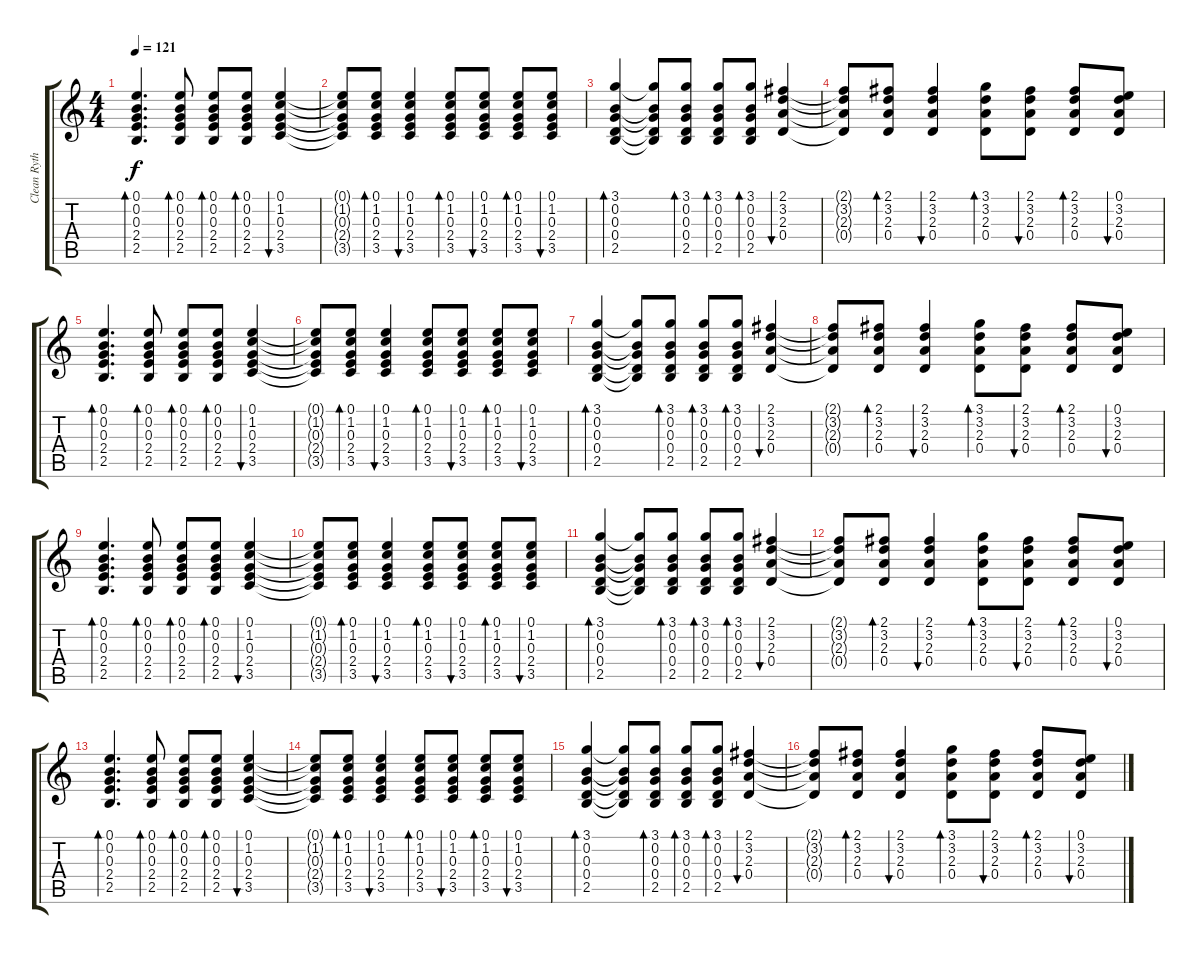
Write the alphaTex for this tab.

\track ("Clean Rythm Guitar" "Clean Ryth") {instrument acousticguitarsteel}
\staff {score tabs}
\tuning (E4 B3 G3 D3 A2 E2) {hide}
\ts (4 4)
\tempo 121
\clef g2
\ks c
(0.1 0.2 0.3 2.4 2.5).4{d bd 60 dy f} (0.1 0.2 0.3 2.4 2.5).8{bd 60} (0.1 0.2 0.3 2.4 2.5).8{bd 60} (0.1 0.2 0.3 2.4 2.5).8{bd 60} (0.1 1.2 0.3 2.4 3.5).4{bu 60} |
(0.1{t} 1.2{t} 0.3{t} 2.4{t} 3.5{t}).8 (0.1 1.2 0.3 2.4 3.5).8{bd 60} (0.1 1.2 0.3 2.4 3.5).4{bu 60} (0.1 1.2 0.3 2.4 3.5).8{bd 60} (0.1 1.2 0.3 2.4 3.5).8{bu 60} (0.1 1.2 0.3 2.4 3.5).8{bd 60} (0.1 1.2 0.3 2.4 3.5).8{bu 60} |
(3.1 0.2 0.3 0.4 2.5).4{bd 60} (3.1{t} 0.2{t} 0.3{t} 0.4{t} 2.5{t}).8 (3.1 0.2 0.3 0.4 2.5).8{bd 60} (3.1 0.2 0.3 0.4 2.5).8{bd 60} (3.1 0.2 0.3 0.4 2.5).8{bd 60} (2.1 3.2 2.3 0.4).4{bu 60} |
(2.1{t} 3.2{t} 2.3{t} 0.4{t}).8 (2.1 3.2 2.3 0.4).8{bd 60} (2.1 3.2 2.3 0.4).4{bu 60} (3.1 3.2 2.3 0.4).8{bd 60} (2.1 3.2 2.3 0.4).8{bu 60} (2.1 3.2 2.3 0.4).8{bd 60} (0.1 3.2 2.3 0.4).8{bu 60} |
(0.1 0.2 0.3 2.4 2.5).4{d bd 60} (0.1 0.2 0.3 2.4 2.5).8{bd 60} (0.1 0.2 0.3 2.4 2.5).8{bd 60} (0.1 0.2 0.3 2.4 2.5).8{bd 60} (0.1 1.2 0.3 2.4 3.5).4{bu 60} |
(0.1{t} 1.2{t} 0.3{t} 2.4{t} 3.5{t}).8 (0.1 1.2 0.3 2.4 3.5).8{bd 60} (0.1 1.2 0.3 2.4 3.5).4{bu 60} (0.1 1.2 0.3 2.4 3.5).8{bd 60} (0.1 1.2 0.3 2.4 3.5).8{bu 60} (0.1 1.2 0.3 2.4 3.5).8{bd 60} (0.1 1.2 0.3 2.4 3.5).8{bu 60} |
(3.1 0.2 0.3 0.4 2.5).4{bd 60} (3.1{t} 0.2{t} 0.3{t} 0.4{t} 2.5{t}).8 (3.1 0.2 0.3 0.4 2.5).8{bd 60} (3.1 0.2 0.3 0.4 2.5).8{bd 60} (3.1 0.2 0.3 0.4 2.5).8{bd 60} (2.1 3.2 2.3 0.4).4{bu 60} |
(2.1{t} 3.2{t} 2.3{t} 0.4{t}).8 (2.1 3.2 2.3 0.4).8{bd 60} (2.1 3.2 2.3 0.4).4{bu 60} (3.1 3.2 2.3 0.4).8{bd 60} (2.1 3.2 2.3 0.4).8{bu 60} (2.1 3.2 2.3 0.4).8{bd 60} (0.1 3.2 2.3 0.4).8{bu 60} |
(0.1 0.2 0.3 2.4 2.5).4{d bd 60} (0.1 0.2 0.3 2.4 2.5).8{bd 60} (0.1 0.2 0.3 2.4 2.5).8{bd 60} (0.1 0.2 0.3 2.4 2.5).8{bd 60} (0.1 1.2 0.3 2.4 3.5).4{bu 60} |
(0.1{t} 1.2{t} 0.3{t} 2.4{t} 3.5{t}).8 (0.1 1.2 0.3 2.4 3.5).8{bd 60} (0.1 1.2 0.3 2.4 3.5).4{bu 60} (0.1 1.2 0.3 2.4 3.5).8{bd 60} (0.1 1.2 0.3 2.4 3.5).8{bu 60} (0.1 1.2 0.3 2.4 3.5).8{bd 60} (0.1 1.2 0.3 2.4 3.5).8{bu 60} |
(3.1 0.2 0.3 0.4 2.5).4{bd 60} (3.1{t} 0.2{t} 0.3{t} 0.4{t} 2.5{t}).8 (3.1 0.2 0.3 0.4 2.5).8{bd 60} (3.1 0.2 0.3 0.4 2.5).8{bd 60} (3.1 0.2 0.3 0.4 2.5).8{bd 60} (2.1 3.2 2.3 0.4).4{bu 60} |
(2.1{t} 3.2{t} 2.3{t} 0.4{t}).8 (2.1 3.2 2.3 0.4).8{bd 60} (2.1 3.2 2.3 0.4).4{bu 60} (3.1 3.2 2.3 0.4).8{bd 60} (2.1 3.2 2.3 0.4).8{bu 60} (2.1 3.2 2.3 0.4).8{bd 60} (0.1 3.2 2.3 0.4).8{bu 60} |
(0.1 0.2 0.3 2.4 2.5).4{d bd 60} (0.1 0.2 0.3 2.4 2.5).8{bd 60} (0.1 0.2 0.3 2.4 2.5).8{bd 60} (0.1 0.2 0.3 2.4 2.5).8{bd 60} (0.1 1.2 0.3 2.4 3.5).4{bu 60} |
(0.1{t} 1.2{t} 0.3{t} 2.4{t} 3.5{t}).8 (0.1 1.2 0.3 2.4 3.5).8{bd 60} (0.1 1.2 0.3 2.4 3.5).4{bu 60} (0.1 1.2 0.3 2.4 3.5).8{bd 60} (0.1 1.2 0.3 2.4 3.5).8{bu 60} (0.1 1.2 0.3 2.4 3.5).8{bd 60} (0.1 1.2 0.3 2.4 3.5).8{bu 60} |
(3.1 0.2 0.3 0.4 2.5).4{bd 60} (3.1{t} 0.2{t} 0.3{t} 0.4{t} 2.5{t}).8 (3.1 0.2 0.3 0.4 2.5).8{bd 60} (3.1 0.2 0.3 0.4 2.5).8{bd 60} (3.1 0.2 0.3 0.4 2.5).8{bd 60} (2.1 3.2 2.3 0.4).4{bu 60} |
(2.1{t} 3.2{t} 2.3{t} 0.4{t}).8 (2.1 3.2 2.3 0.4).8{bd 60} (2.1 3.2 2.3 0.4).4{bu 60} (3.1 3.2 2.3 0.4).8{bd 60} (2.1 3.2 2.3 0.4).8{bu 60} (2.1 3.2 2.3 0.4).8{bd 60} (0.1 3.2 2.3 0.4).8{bu 60}
